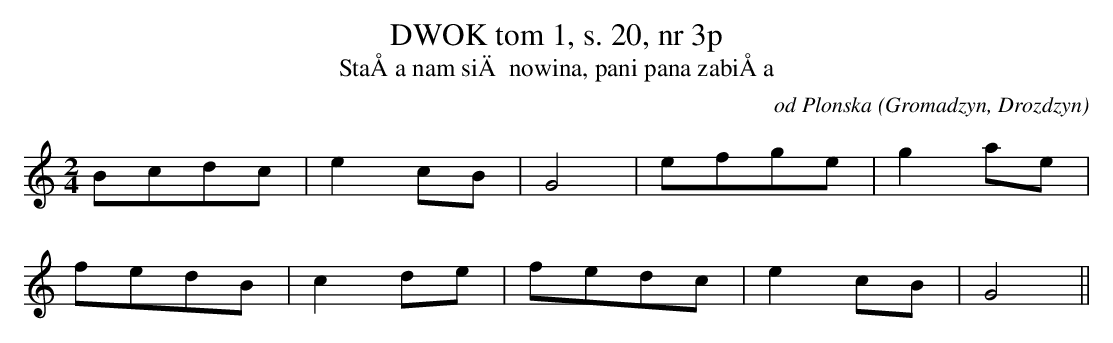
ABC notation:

X:1
T: DWOK tom 1, s. 20, nr 3p
T: StaÅa nam siÄ nowina, pani pana zabiÅa
O: od Plonska (Gromadzyn, Drozdzyn)
M: 2/4
L: 1/8
K: C
Bcdc | e2cB | G4 | efge | g2ae |
fedB | c2de | fedc | e2cB | G4||
